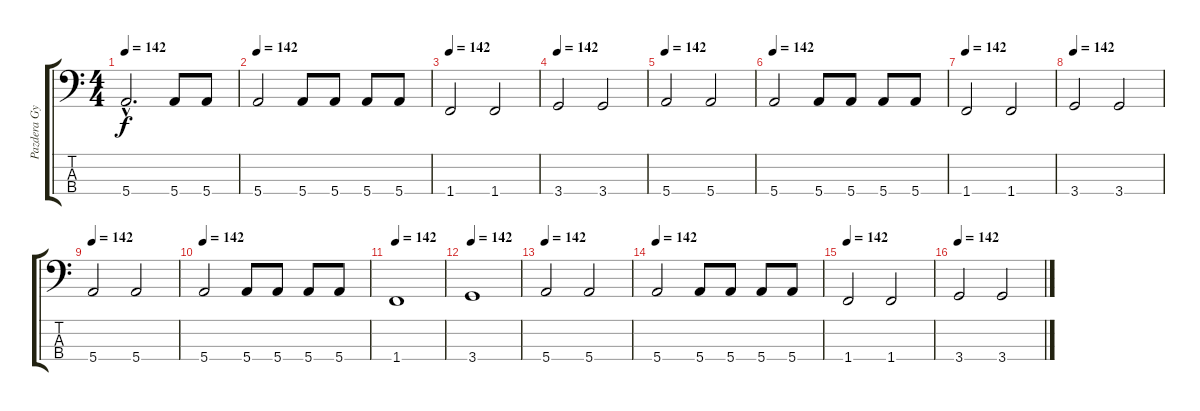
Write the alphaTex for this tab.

\track ("Pazdera György" "Pazdera Gy") {instrument electricbassfinger}
\staff {score tabs}
\tuning (G2 D2 A1 E1) {hide}
\ts (4 4)
\tempo 142
\clef f4
\ks c
5.4{hac}.2{d dy f} 5.4.8 5.4.8 |
\tempo 142
5.4.2 5.4.8 5.4.8 5.4.8 5.4.8 |
\tempo 142
1.4.2 1.4.2 |
\tempo 142
3.4.2 3.4.2 |
\tempo 142
5.4.2 5.4.2 |
\tempo 142
5.4.2 5.4.8 5.4.8 5.4.8 5.4.8 |
\tempo 142
1.4.2 1.4.2 |
\tempo 142
3.4.2 3.4.2 |
\tempo 142
5.4.2 5.4.2 |
\tempo 142
5.4.2 5.4.8 5.4.8 5.4.8 5.4.8 |
\tempo 142
1.4.1 |
\tempo 142
3.4.1 |
\tempo 142
5.4.2 5.4.2 |
\tempo 142
5.4.2 5.4.8 5.4.8 5.4.8 5.4.8 |
\tempo 142
1.4.2 1.4.2 |
\tempo 142
3.4.2 3.4.2
